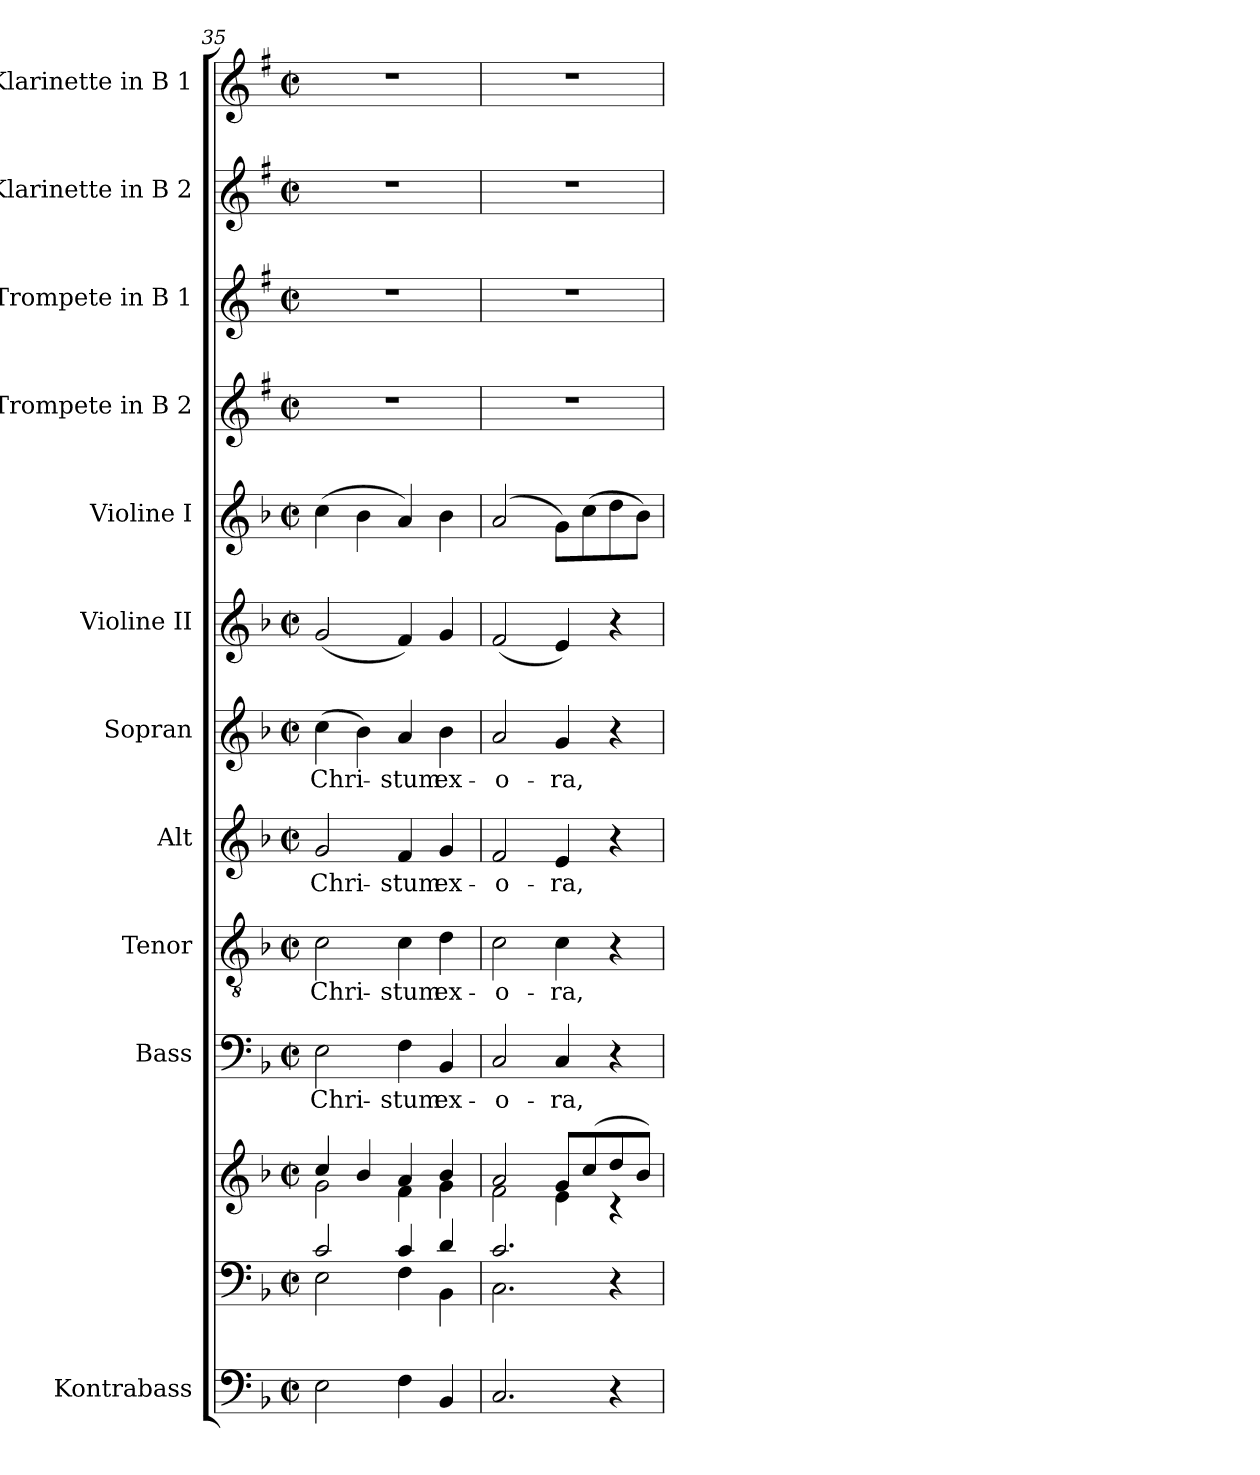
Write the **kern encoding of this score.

**kern	**kern	**kern	**kern	**text	**kern	**text	**kern	**text	**kern	**text	**kern	**kern	**kern	**kern	**kern	**kern
*part12	*part11	*part11	*part10	*part10	*part9	*part9	*part8	*part8	*part7	*part7	*part6	*part5	*part4	*part3	*part2	*part1
*staff13	*staff12	*staff11	*staff10	*staff10	*staff9	*staff9	*staff8	*staff8	*staff7	*staff7	*staff6	*staff5	*staff4	*staff3	*staff2	*staff1
*I"Kontrabass	*	*	*I"Bass	*	*I"Tenor	*	*I"Alt	*	*I"Sopran	*	*I"Violine II	*I"Violine I	*I"Trompete in B 2	*I"Trompete in B 1	*I"Klarinette in B 2	*I"Klarinette in B 1
*I'Kb.	*	*	*I'B	*	*I'T	*	*I'A	*	*I'S	*	*I'Vl. II	*I'Vl. I	*	*	*	*
*clefF4	*clefF4	*clefG2	*clefF4	*	*clefGv2	*	*clefG2	*	*clefG2	*	*clefG2	*clefG2	*clefG2	*clefG2	*clefG2	*clefG2
*ITrd7c12	*	*	*	*	*	*	*	*	*	*	*	*	*ITrd1c2	*ITrd1c2	*ITrd1c2	*ITrd1c2
*k[b-]	*k[b-]	*k[b-]	*k[b-]	*	*k[b-]	*	*k[b-]	*	*k[b-]	*	*k[b-]	*k[b-]	*k[b-]	*k[b-]	*k[b-]	*k[b-]
*F:	*F:	*F:	*F:	*	*F:	*	*F:	*	*F:	*	*F:	*F:	*F:	*F:	*F:	*F:
*M2/2	*M2/2	*M2/2	*M2/2	*	*M2/2	*	*M2/2	*	*M2/2	*	*M2/2	*M2/2	*M2/2	*M2/2	*M2/2	*M2/2
*met(c|)	*met(c|)	*met(c|)	*met(c|)	*	*met(c|)	*	*met(c|)	*	*met(c|)	*	*met(c|)	*met(c|)	*met(c|)	*met(c|)	*met(c|)	*met(c|)
=35	=35	=35	=35	=35	=35	=35	=35	=35	=35	=35	=35	=35	=35	=35	=35	=35
*	*^	*^	*	*	*	*	*	*	*	*	*	*	*	*	*	*
!	!	!	!	!	!	!LO:LY:b	!	!LO:LY:b	!	!LO:LY:b	!	!LO:LY:b	!	!	!	!	!	!
2EE\	2c/	2E\	4cc/	2g\	2E\	Chri-	2c\	Chri-	2g/	Chri-	(>4cc\	Chri-	(<2g/	(>4cc\	1r	1r	1r	1r
.	.	.	4b-/	.	.	.	.	.	.	.	4b-\)	.	.	4b-\	.	.	.	.
!	!	!	!	!	!	!LO:LY:b	!	!LO:LY:b	!	!LO:LY:b	!	!LO:LY:b	!	!	!	!	!	!
4FF\	4c/	4F\	4a/	4f\	4F\	-stum	4c\	-stum	4f/	-stum	4a/	-stum	4f/)	4a/)	.	.	.	.
!	!	!	!	!	!	!LO:LY:b	!	!LO:LY:b	!	!LO:LY:b	!	!LO:LY:b	!	!	!	!	!	!
4BBB-/	4d/	4BB-\	4b-/	4g\	4BB-/	ex-	4d\	ex-	4g/	ex-	4b-\	ex-	4g/	4b-\	.	.	.	.
=36	=36	=36	=36	=36	=36	=36	=36	=36	=36	=36	=36	=36	=36	=36	=36	=36	=36	=36
!	!	!	!	!	!	!LO:LY:b	!	!LO:LY:b	!	!LO:LY:b	!	!LO:LY:b	!	!	!	!	!	!
2.CC/	2.c/	2.C\	2a/	2f\	2C/	-o-	2c\	-o-	2f/	-o-	2a/	-o-	(<2f/	(<2a/	1r	1r	1r	1r
!	!	!	!	!	!	!LO:LY:b	!	!LO:LY:b	!	!LO:LY:b	!	!LO:LY:b	!	!	!	!	!	!
.	.	.	8g/L	4e\	4C/	-ra,	4c\	-ra,	4e/	-ra,	4g/	-ra,	4e/)	8g\L)	.	.	.	.
.	.	.	(>8cc/	.	.	.	.	.	.	.	.	.	.	(>8cc\	.	.	.	.
4r	4r	4ryy	8dd/	4rc	4r	.	4r	.	4r	.	4r	.	4r	8dd\	.	.	.	.
.	.	.	8b-/J)	.	.	.	.	.	.	.	.	.	.	8b-\J)	.	.	.	.
*	*v	*v	*	*	*	*	*	*	*	*	*	*	*	*	*	*	*	*
*	*	*v	*v	*	*	*	*	*	*	*	*	*	*	*	*	*	*
=	=	=	=	=	=	=	=	=	=	=	=	=	=	=	=	=
*-	*-	*-	*-	*-	*-	*-	*-	*-	*-	*-	*-	*-	*-	*-	*-	*-
